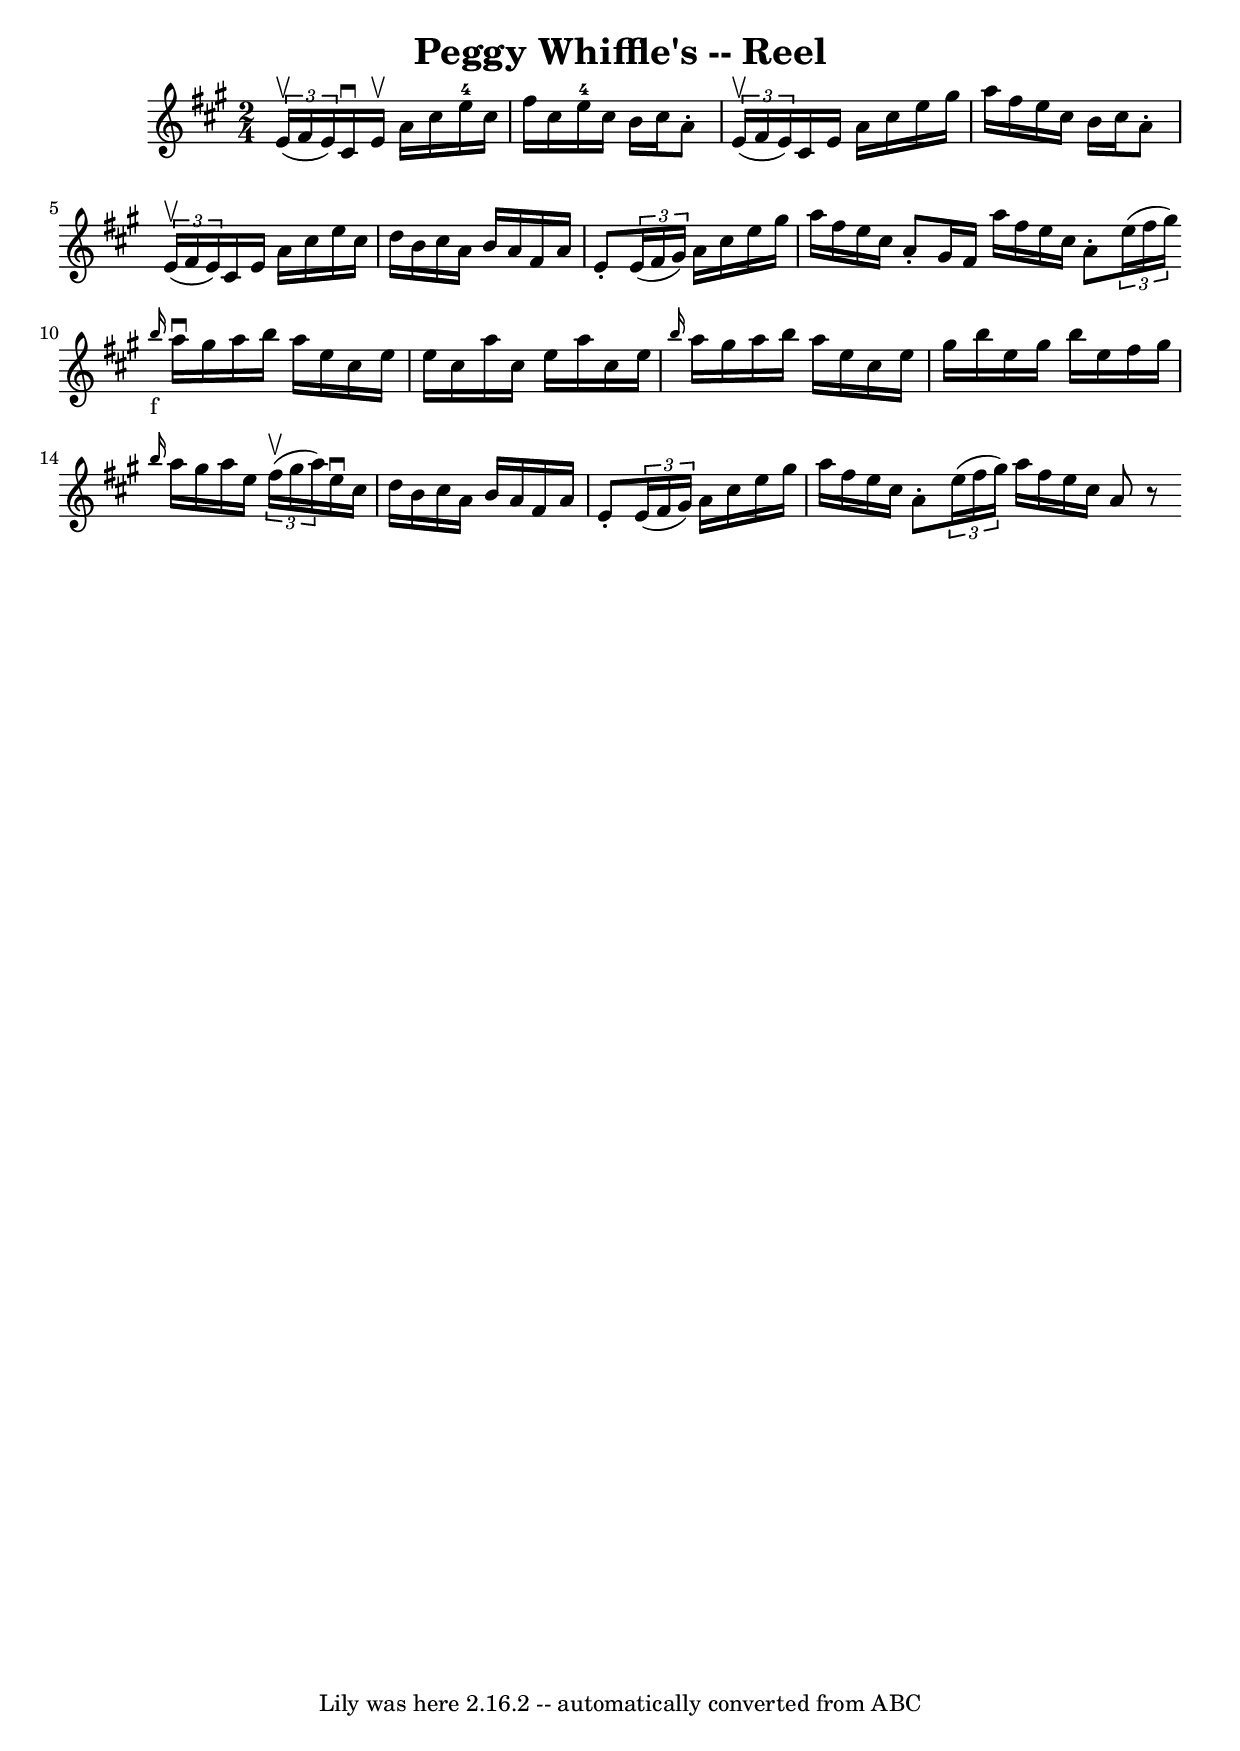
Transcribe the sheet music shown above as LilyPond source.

\version "2.16.2"
\include "Mammoth.ily"
\header {
  %% book = "Ryan's Mammoth Collection"
  crossRefNumber = "1"
  footnotes = "\\\\310"
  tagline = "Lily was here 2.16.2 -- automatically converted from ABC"
  title = "Peggy Whiffle's -- Reel"

}
voicedefault =  {


  \time 2/4 
  \key a \major
  \times 2/3 { e'16^\upbow(fis'16 e'16) 
	     }      cis'16^\downbow e'16^\upbow a'16 cis''16 e''16-4 cis''16      |
  fis''16 cis''16 e''16-4 cis''16 b'16 cis''16 a'8-.   |
  \times 2/3 { e'16^\upbow(fis'16 e'16) 
	     } cis'16       e'16 a'16 cis''16 e''16 gis''16     |
  a''16 fis''16       e''16 cis''16 b'16 cis''16 a'8-.    |
  \times 2/3 {   
    e'16^\upbow(fis'16 e'16) 
  } cis'16 e'16 a'16 cis''16       e''16 cis''16     |
  d''16 b'16 cis''16 a'16 b'16 a'16    fis'16 a'16     |
  e'8-.   \times 2/3 { e'16 (fis'16    
			gis'16)  		      } a'16 cis''16 e''16 gis''16     |
  a''16       fis''16 e''16 cis''16 a'8-. gis'16 fis'16    \bar ": |" a''16   
  fis''16 e''16 cis''16 a'8-.   \times 2/3 { e''16 (fis''16    
					      gis''16)  					    }   \bar " |."     \grace { b''16_"f" 
								     } a''16^\downbow      gis''16 a''16 b''16 a''16 e''16 cis''16 e''16     |
     e''16 cis''16 a''16 cis''16 e''16 a''16 cis''16 e''16      |
  \grace { b''16  
	 } a''16 gis''16 a''16 b''16 a''16       e''16 cis''16 e''16     |
  gis''16 b''16 e''16 gis''16       b''16 e''16 fis''16 gis''16     |
  \grace { b''16  
	 }   
  a''16 gis''16 a''16 e''16    \times 2/3 { fis''16^\upbow(gis''16 
					    a''16)  					  } e''16^\downbow cis''16     |
  d''16 b'16       cis''16 a'16 b'16 a'16 fis'16 a'16     |
  e'8-.   
  \times 2/3 { e'16 (fis'16 gis'16) 
	     } a'16 cis''16 e''16       gis''16     |
  a''16 fis''16 e''16 cis''16 a'8-.   
  \times 2/3 { e''16 (fis''16 gis''16)  	     }   \bar ": |" a''16       fis''16 e''16 cis''16 a'8    r8   \bar " |."   

}

\score{
  <<

    \context Staff="default"
    {
      \voicedefault 
      
    }

  >>
  \layout {
    
  }
  \midi {
  }

}
